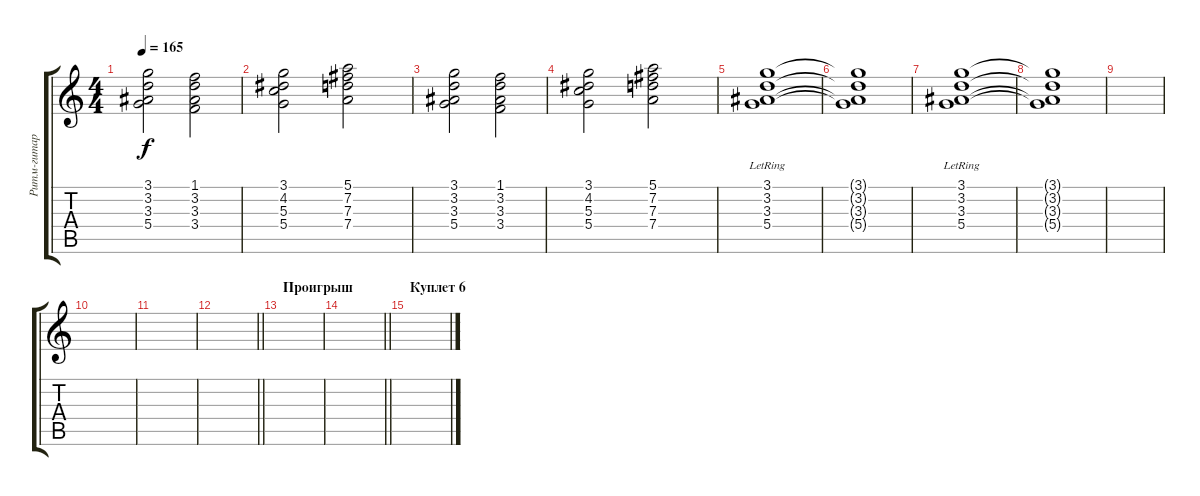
\track ("Ритм-гитара (overdrive)" "Ритм-гитар") {instrument overdrivenguitar}
\staff {score tabs}
\tuning (E4 B3 G3 D3 A2 E2) {hide}
\ts (4 4)
\tempo 165
\clef g2
\ks c
(3.1 3.2 3.3 5.4).2{dy f volume 0} (1.1 3.2 3.3 3.4).2 |
(3.1 4.2 5.3 5.4).2 (5.1 7.2 7.3 7.4).2 |
(3.1 3.2 3.3 5.4).2{volume 0} (1.1 3.2 3.3 3.4).2 |
(3.1 4.2 5.3 5.4).2 (5.1 7.2 7.3 7.4).2 |
(3.1{lr} 3.2{lr} 3.3{lr} 5.4{lr}).1{volume 10} |
(3.1{t} 3.2{t} 3.3{t} 5.4{t}).1 |
(3.1{lr} 3.2{lr} 3.3{lr} 5.4{lr}).1{volume 10} |
(3.1{t} 3.2{t} 3.3{t} 5.4{t}).1 |
|
|
|
\barLineRight lightlight
|
\section ("" "Проигрыш")
|
\barLineRight lightlight
|
\section ("" "Куплет 6")
